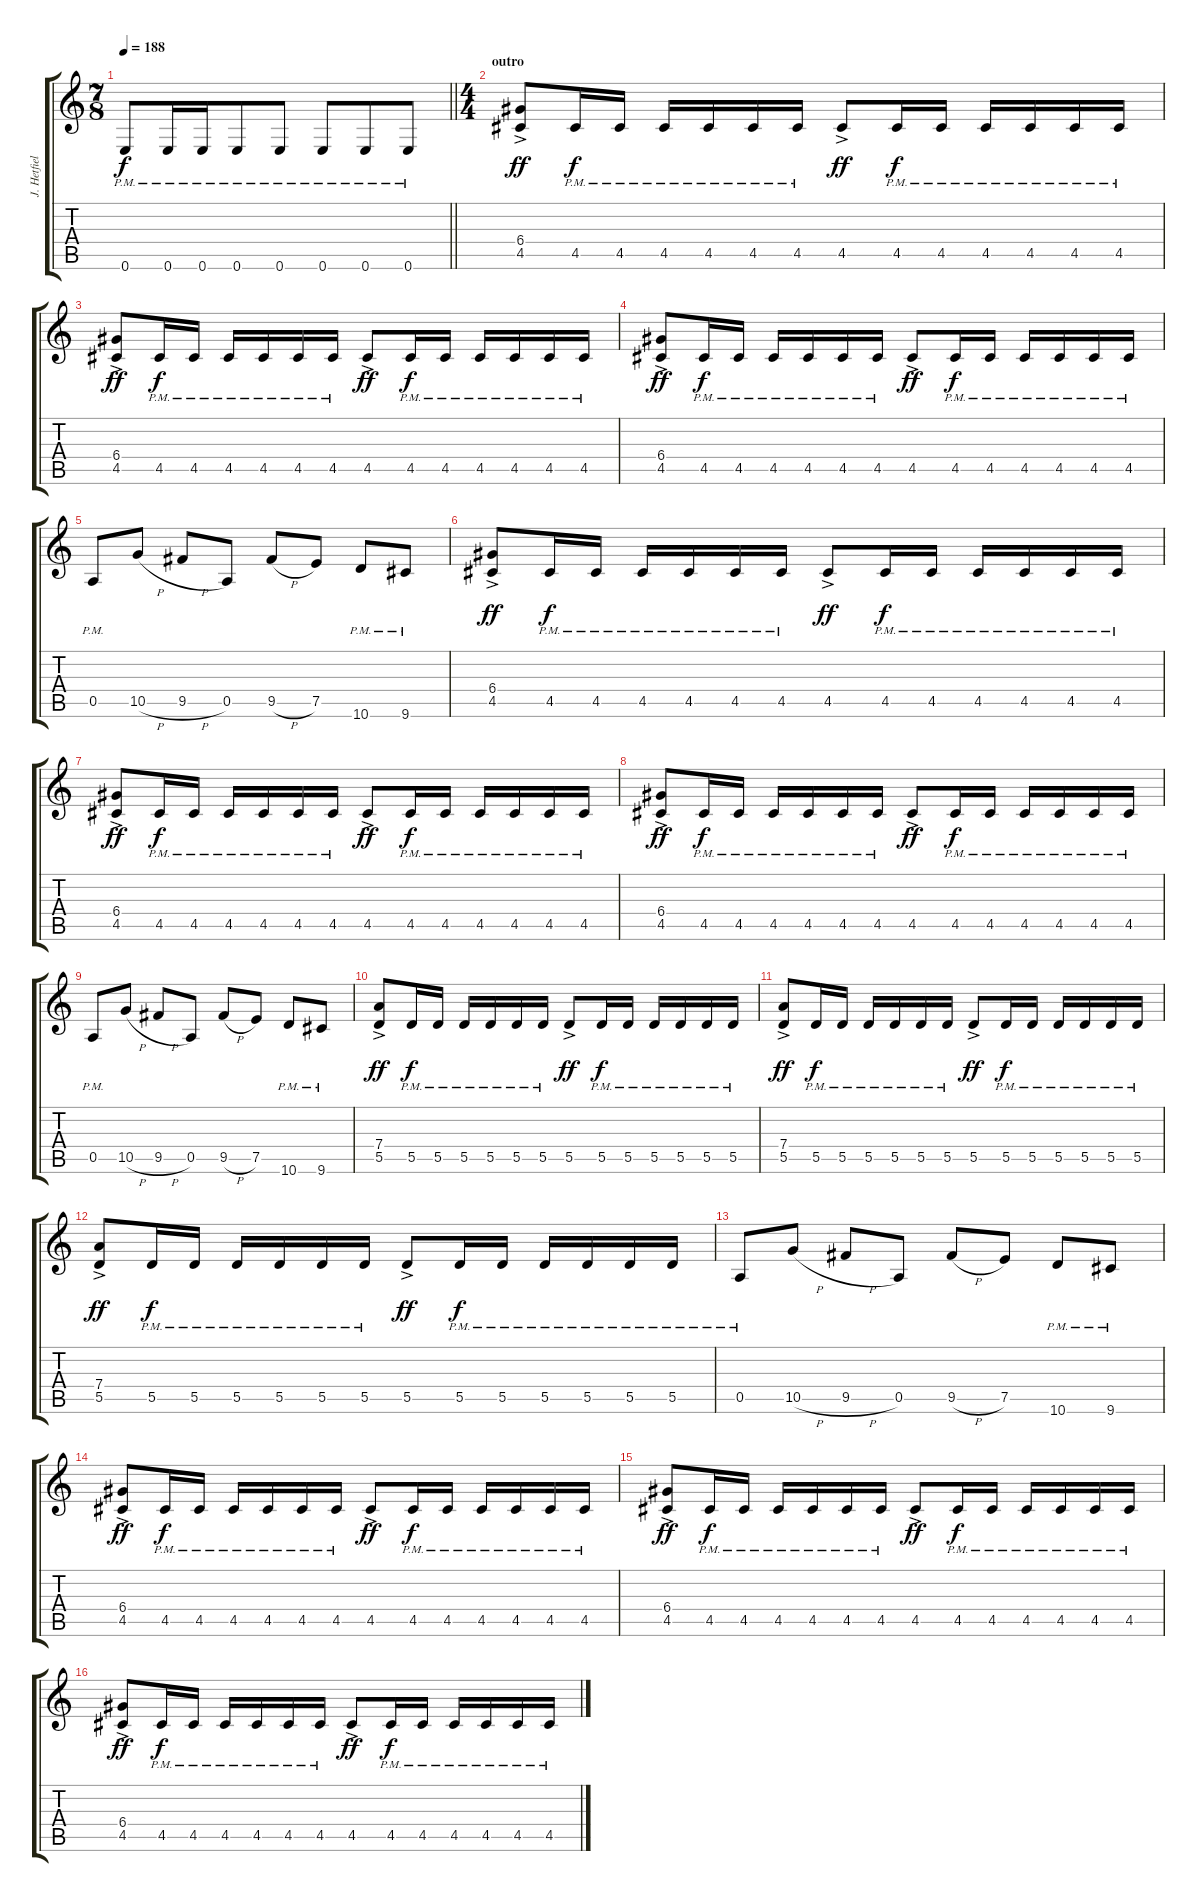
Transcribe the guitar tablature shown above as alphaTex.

\track ("J. Hetfield - Rhythm guitar" "J. Hetfiel") {instrument distortionguitar}
\staff {score tabs}
\tuning (E4 B3 G3 D3 A2 E2) {hide}
\ts (7 8)
\tempo 188
\clef g2
\barLineRight lightlight
\ks c
0.6{pm}.8{dy f} 0.6{pm}.16 0.6{pm}.16 0.6{pm}.8 0.6{pm}.8 0.6{pm}.8 0.6{pm}.8 0.6{pm}.8 |
\ts (4 4)
\section ("" "outro")
(6.4{ac} 4.5{ac}).8{dy ff} 4.5{pm}.16{dy f} 4.5{pm}.16 4.5{pm}.16 4.5{pm}.16 4.5{pm}.16 4.5{pm}.16 4.5{ac}.8{dy ff} 4.5{pm}.16{dy f} 4.5{pm}.16 4.5{pm}.16 4.5{pm}.16 4.5{pm}.16 4.5{pm}.16 |
(6.4{ac} 4.5{ac}).8{dy ff} 4.5{pm}.16{dy f} 4.5{pm}.16 4.5{pm}.16 4.5{pm}.16 4.5{pm}.16 4.5{pm}.16 4.5{ac}.8{dy ff} 4.5{pm}.16{dy f} 4.5{pm}.16 4.5{pm}.16 4.5{pm}.16 4.5{pm}.16 4.5{pm}.16 |
(6.4{ac} 4.5{ac}).8{dy ff} 4.5{pm}.16{dy f} 4.5{pm}.16 4.5{pm}.16 4.5{pm}.16 4.5{pm}.16 4.5{pm}.16 4.5{ac}.8{dy ff} 4.5{pm}.16{dy f} 4.5{pm}.16 4.5{pm}.16 4.5{pm}.16 4.5{pm}.16 4.5{pm}.16 |
0.5{pm}.8 10.5{h}.8 9.5{h}.8 0.5.8 9.5{h}.8 7.5.8 10.6{pm}.8 9.6{pm}.8 |
(6.4{ac} 4.5{ac}).8{dy ff} 4.5{pm}.16{dy f} 4.5{pm}.16 4.5{pm}.16 4.5{pm}.16 4.5{pm}.16 4.5{pm}.16 4.5{ac}.8{dy ff} 4.5{pm}.16{dy f} 4.5{pm}.16 4.5{pm}.16 4.5{pm}.16 4.5{pm}.16 4.5{pm}.16 |
(6.4{ac} 4.5{ac}).8{dy ff} 4.5{pm}.16{dy f} 4.5{pm}.16 4.5{pm}.16 4.5{pm}.16 4.5{pm}.16 4.5{pm}.16 4.5{ac}.8{dy ff} 4.5{pm}.16{dy f} 4.5{pm}.16 4.5{pm}.16 4.5{pm}.16 4.5{pm}.16 4.5{pm}.16 |
(6.4{ac} 4.5{ac}).8{dy ff} 4.5{pm}.16{dy f} 4.5{pm}.16 4.5{pm}.16 4.5{pm}.16 4.5{pm}.16 4.5{pm}.16 4.5{ac}.8{dy ff} 4.5{pm}.16{dy f} 4.5{pm}.16 4.5{pm}.16 4.5{pm}.16 4.5{pm}.16 4.5{pm}.16 |
0.5{pm}.8 10.5{h}.8 9.5{h}.8 0.5.8 9.5{h}.8 7.5.8 10.6{pm}.8 9.6{pm}.8 |
(7.4{ac} 5.5{ac}).8{dy ff} 5.5{pm}.16{dy f} 5.5{pm}.16 5.5{pm}.16 5.5{pm}.16 5.5{pm}.16 5.5{pm}.16 5.5{ac}.8{dy ff} 5.5{pm}.16{dy f} 5.5{pm}.16 5.5{pm}.16 5.5{pm}.16 5.5{pm}.16 5.5{pm}.16 |
(7.4{ac} 5.5{ac}).8{dy ff} 5.5{pm}.16{dy f} 5.5{pm}.16 5.5{pm}.16 5.5{pm}.16 5.5{pm}.16 5.5{pm}.16 5.5{ac}.8{dy ff} 5.5{pm}.16{dy f} 5.5{pm}.16 5.5{pm}.16 5.5{pm}.16 5.5{pm}.16 5.5{pm}.16 |
(7.4{ac} 5.5{ac}).8{dy ff} 5.5{pm}.16{dy f} 5.5{pm}.16 5.5{pm}.16 5.5{pm}.16 5.5{pm}.16 5.5{pm}.16 5.5{ac}.8{dy ff} 5.5{pm}.16{dy f} 5.5{pm}.16 5.5{pm}.16 5.5{pm}.16 5.5{pm}.16 5.5{pm}.16 |
0.5{pm}.8 10.5{h}.8 9.5{h}.8 0.5.8 9.5{h}.8 7.5.8 10.6{pm}.8 9.6{pm}.8 |
(6.4{ac} 4.5{ac}).8{dy ff} 4.5{pm}.16{dy f} 4.5{pm}.16 4.5{pm}.16 4.5{pm}.16 4.5{pm}.16 4.5{pm}.16 4.5{ac}.8{dy ff} 4.5{pm}.16{dy f} 4.5{pm}.16 4.5{pm}.16 4.5{pm}.16 4.5{pm}.16 4.5{pm}.16 |
(6.4{ac} 4.5{ac}).8{dy ff} 4.5{pm}.16{dy f} 4.5{pm}.16 4.5{pm}.16 4.5{pm}.16 4.5{pm}.16 4.5{pm}.16 4.5{ac}.8{dy ff} 4.5{pm}.16{dy f} 4.5{pm}.16 4.5{pm}.16 4.5{pm}.16 4.5{pm}.16 4.5{pm}.16 |
(6.4{ac} 4.5{ac}).8{dy ff} 4.5{pm}.16{dy f} 4.5{pm}.16 4.5{pm}.16 4.5{pm}.16 4.5{pm}.16 4.5{pm}.16 4.5{ac}.8{dy ff} 4.5{pm}.16{dy f} 4.5{pm}.16 4.5{pm}.16 4.5{pm}.16 4.5{pm}.16 4.5{pm}.16
